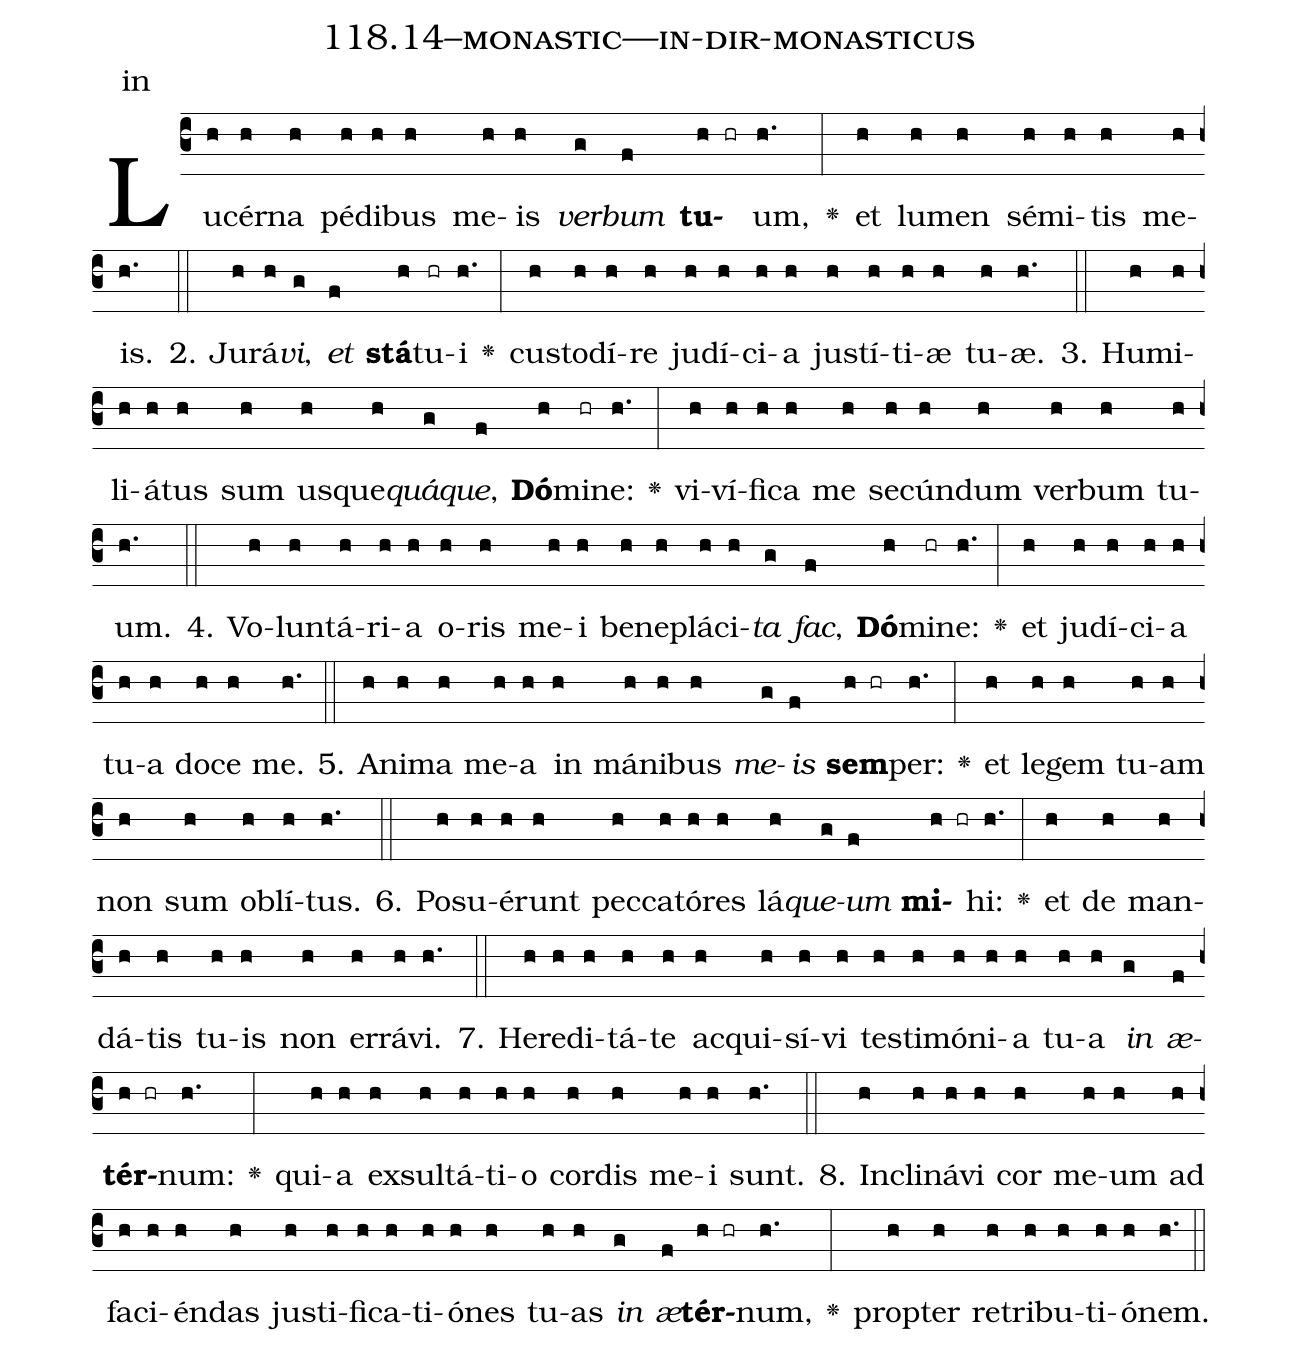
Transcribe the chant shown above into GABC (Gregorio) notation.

name: 118.14--monastic---in-dir-monasticus;
annotation: in;
%%
(c3)Lu(h)cér(h)na(h) pé(h)di(h)bus(h) me(h)is(h) <i>ver</i>(g)<i>bum</i>(f) <b>tu</b>(h hr)um,(h.) <v>\greheightstar</v>(:) et(h) lu(h)men(h) sé(h)mi(h)tis(h) me(h)is.(h.) (::)
2. Ju(h)rá(h)<i>vi</i>,(g) <i>et</i>(f) <b>stá</b>(h)tu(hr)i(h.) <v>\greheightstar</v>(:) cus(h)to(h)dí(h)re(h) ju(h)dí(h)ci(h)a(h) jus(h)tí(h)ti(h)æ(h) tu(h)æ.(h.) (::)
3. Hu(h)mi(h)li(h)á(h)tus(h) sum(h) us(h)que(h)<i>quá</i>(g)<i>que</i>,(f) <b>Dó</b>(h)mi(hr)ne:(h.) <v>\greheightstar</v>(:) vi(h)ví(h)fi(h)ca(h) me(h) se(h)cún(h)dum(h) ver(h)bum(h) tu(h)um.(h.) (::)
4. Vo(h)lun(h)tá(h)ri(h)a(h) o(h)ris(h) me(h)i(h) be(h)ne(h)plá(h)ci(h)<i>ta</i>(g) <i>fac</i>,(f) <b>Dó</b>(h)mi(hr)ne:(h.) <v>\greheightstar</v>(:) et(h) ju(h)dí(h)ci(h)a(h) tu(h)a(h) do(h)ce(h) me.(h.) (::)
5. A(h)ni(h)ma(h) me(h)a(h) in(h) má(h)ni(h)bus(h) <i>me</i>(g)<i>is</i>(f) <b>sem</b>(h hr)per:(h.) <v>\greheightstar</v>(:) et(h) le(h)gem(h) tu(h)am(h) non(h) sum(h) ob(h)lí(h)tus.(h.) (::)
6. Po(h)su(h)é(h)runt(h) pec(h)ca(h)tó(h)res(h) lá(h)<i>que</i>(g)<i>um</i>(f) <b>mi</b>(h hr)hi:(h.) <v>\greheightstar</v>(:) et(h) de(h) man(h)dá(h)tis(h) tu(h)is(h) non(h) er(h)rá(h)vi.(h.) (::)
7. He(h)re(h)di(h)tá(h)te(h) ac(h)qui(h)sí(h)vi(h) tes(h)ti(h)mó(h)ni(h)a(h) tu(h)a(h) <i>in</i>(g) <i>æ</i>(f)<b>tér</b>(h hr)num:(h.) <v>\greheightstar</v>(:) qui(h)a(h) ex(h)sul(h)tá(h)ti(h)o(h) cor(h)dis(h) me(h)i(h) sunt.(h.) (::)
8. In(h)cli(h)ná(h)vi(h) cor(h) me(h)um(h) ad(h) fa(h)ci(h)én(h)das(h) jus(h)ti(h)fi(h)ca(h)ti(h)ó(h)nes(h) tu(h)as(h) <i>in</i>(g) <i>æ</i>(f)<b>tér</b>(h hr)num,(h.) <v>\greheightstar</v>(:) prop(h)ter(h) re(h)tri(h)bu(h)ti(h)ó(h)nem.(h.) (::)
